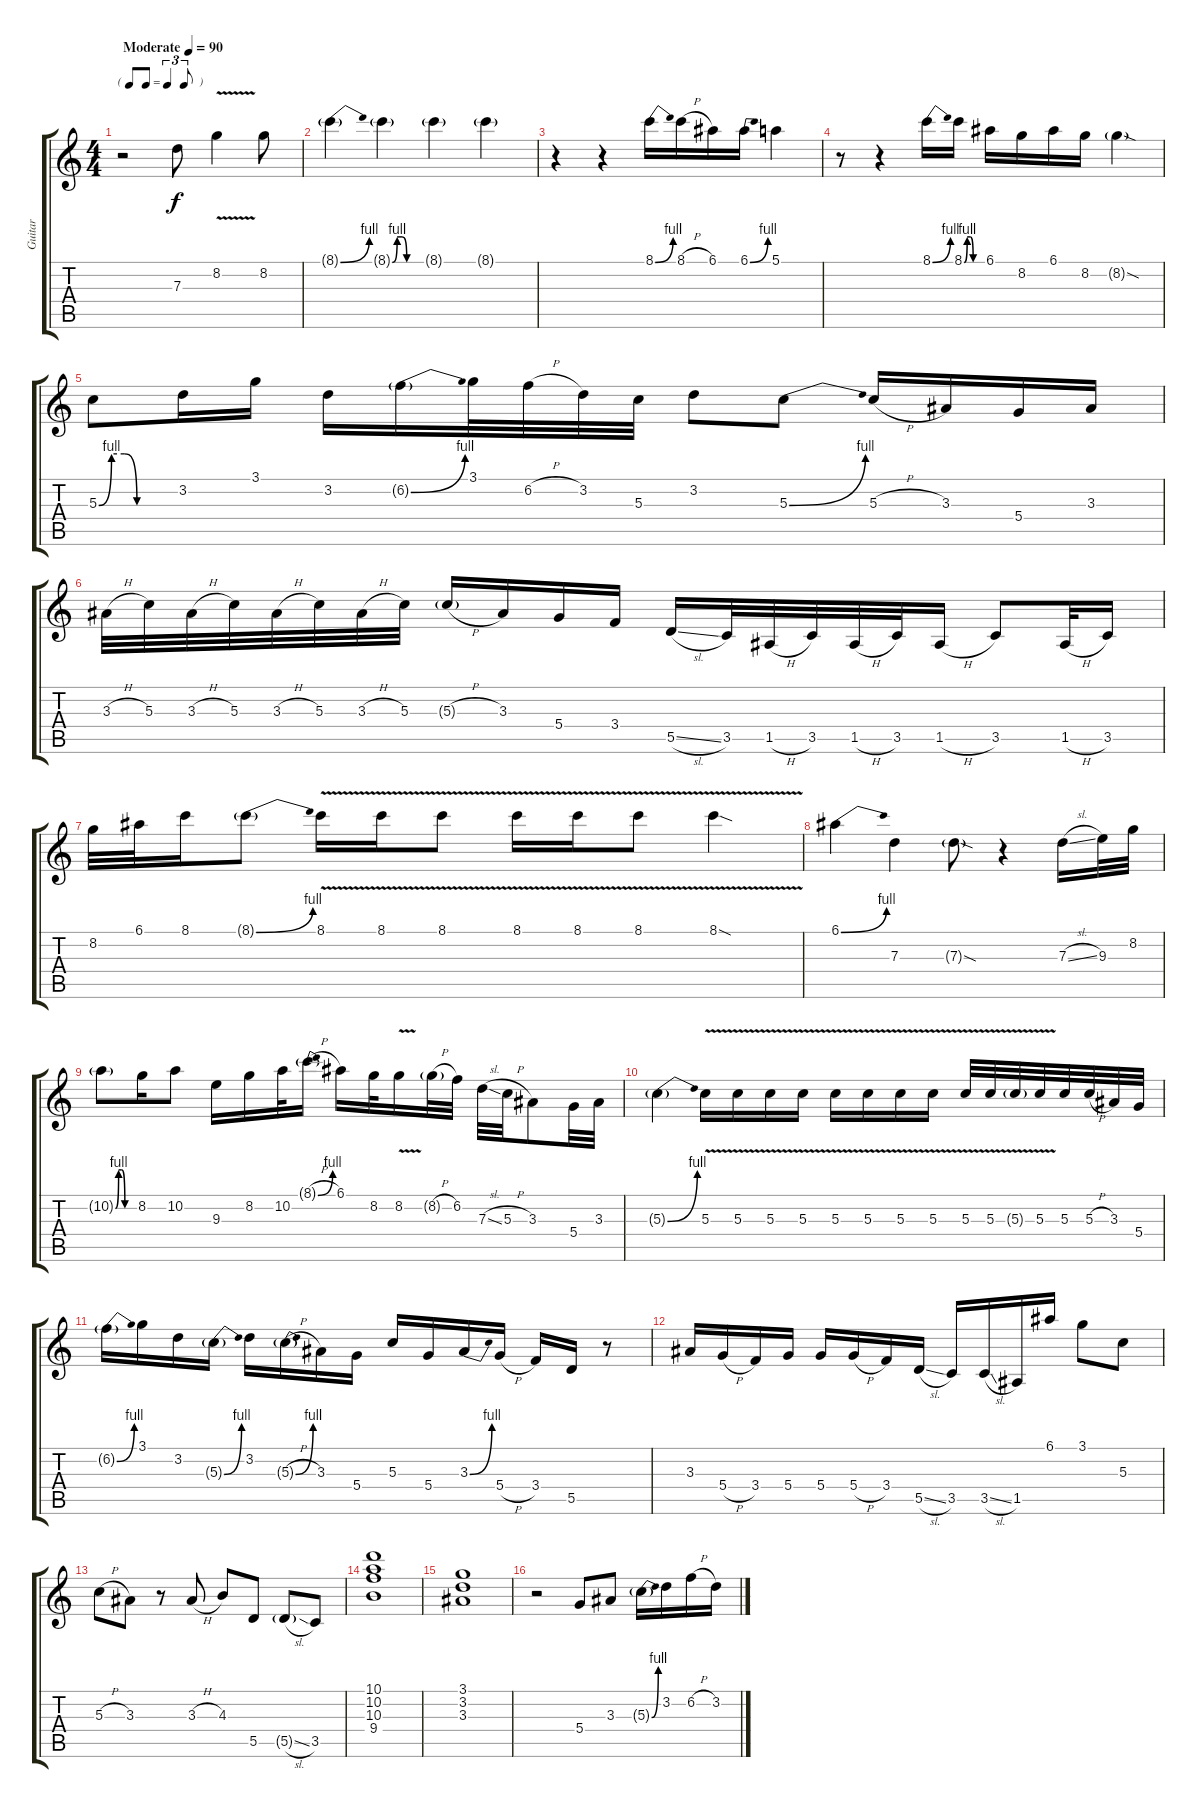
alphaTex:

\track ("Guitar" "Guitar") {instrument distortionguitar}
\staff {score tabs}
\tuning (E4 B3 G3 D3 A2 E2) {hide}
\ts (4 4)
\tf triplet8th
\tempo (90 "Moderate")
\clef g2
\ks c
r.2{dy f instrument distortionguitar} 7.3.8 8.2{v}.4 8.2.8 |
8.1{be (bend 0 0 60 4) g}.4 8.1{be (custom 0 0 10 4 20 4 30 0 60 0) g}.4 8.1{g}.4 8.1{g}.4 |
r.4 r.4 8.1{be (bend 0 0 60 4)}.16 8.1{h}.16 6.1.16 6.1{be (bend 0 0 60 4)}.16 5.1.4 |
r.8 r.4 8.1{be (bend 0 0 60 4)}.16 8.1{be (custom 0 0 10 4 20 4 30 0 60 0)}.16 6.1.16 8.2.16 6.1.16 8.2.16 8.2{sod g}.4 |
5.3{be (custom 0 0 10 4 20 4 30 0 60 0)}.8 3.2.16 3.1.16 3.2.16 6.2{be (bend 0 0 60 4) g}.16 3.1.32 6.2{h}.32 3.2.32 5.3.32 3.2.8 5.3{be (bend 0 0 60 4)}.8 5.3{h}.16 3.3.16 5.4.16 3.3.16 |
3.3{h}.32 5.3.32 3.3{h}.32 5.3.32 3.3{h}.32 5.3.32 3.3{h}.32 5.3.32 5.3{h g}.16 3.3.16 5.4.16 3.4.16 5.5{sl}.16 3.5.32 1.5{h}.32 3.5.32 1.5{h}.32 3.5.32 1.5{h}.16 3.5.8 1.5{h}.32 3.5.16 |
8.2.32 6.1.32 8.1.16 8.1{be (bend 0 0 60 4) g}.8 8.1{v}.16 8.1{v}.16 8.1{v}.8 8.1{v}.16 8.1{v}.16 8.1{v}.8 8.1{v sod}.4 |
6.1{be (bend 0 0 60 4)}.4 7.3.4 7.3{sod g}.8 r.4 7.3{sl}.16 9.3.32 8.2.32 |
10.2{be (custom 0 0 10 4 20 4 30 0 60 0) g}.8 8.2.16 10.2.8 9.3.16 8.2.16 10.2.32 8.1{be (bend 0 0 60 4) h g}.16 6.1.16 8.2.32 8.2{v}.16 8.2{h g}.32 6.2.32 7.3{sl}.32 5.3{h}.32 3.3.8 5.4.32 3.3.32 |
5.3{be (bend 0 0 60 4) g}.4 5.3{v}.16 5.3{v}.16 5.3{v}.16 5.3{v}.16 5.3{v}.16 5.3{v}.16 5.3{v}.16 5.3{v}.16 5.3{v}.32 5.3{v}.32 5.3{v g}.32 5.3{v}.32 5.3.32 5.3{h}.32 3.3.32 5.4.32 |
6.2{be (bend 0 0 60 4) g}.16 3.1.16 3.2.16 5.3{be (bend 0 0 60 4) g}.16 3.2.16 5.3{be (bend 0 0 60 4) h g}.16 3.3.16 5.4.16 5.3.16 5.4.16 3.3{be (bend 0 0 60 4)}.16 5.4{h}.16 3.4.16 5.5.16 r.8 |
3.3.16 5.4{h}.16 3.4.16 5.4.16 5.4.16 5.4{h}.16 3.4.16 5.5{sl}.16 3.5.16 3.5{sl}.16 1.5.16 6.1.16 3.1.8 5.3.8 |
5.3{h}.8 3.3.8 r.8 3.3{h}.8 4.3.8 5.5.8 5.5{sl g}.8 3.5.8 |
(10.1 10.2 10.3 9.4).1 |
(3.1 3.2 3.3).1 |
r.2 5.4.8 3.3.8 5.3{be (bend 0 0 60 4) g}.16 3.2.16 6.2{h}.16 3.2.16
